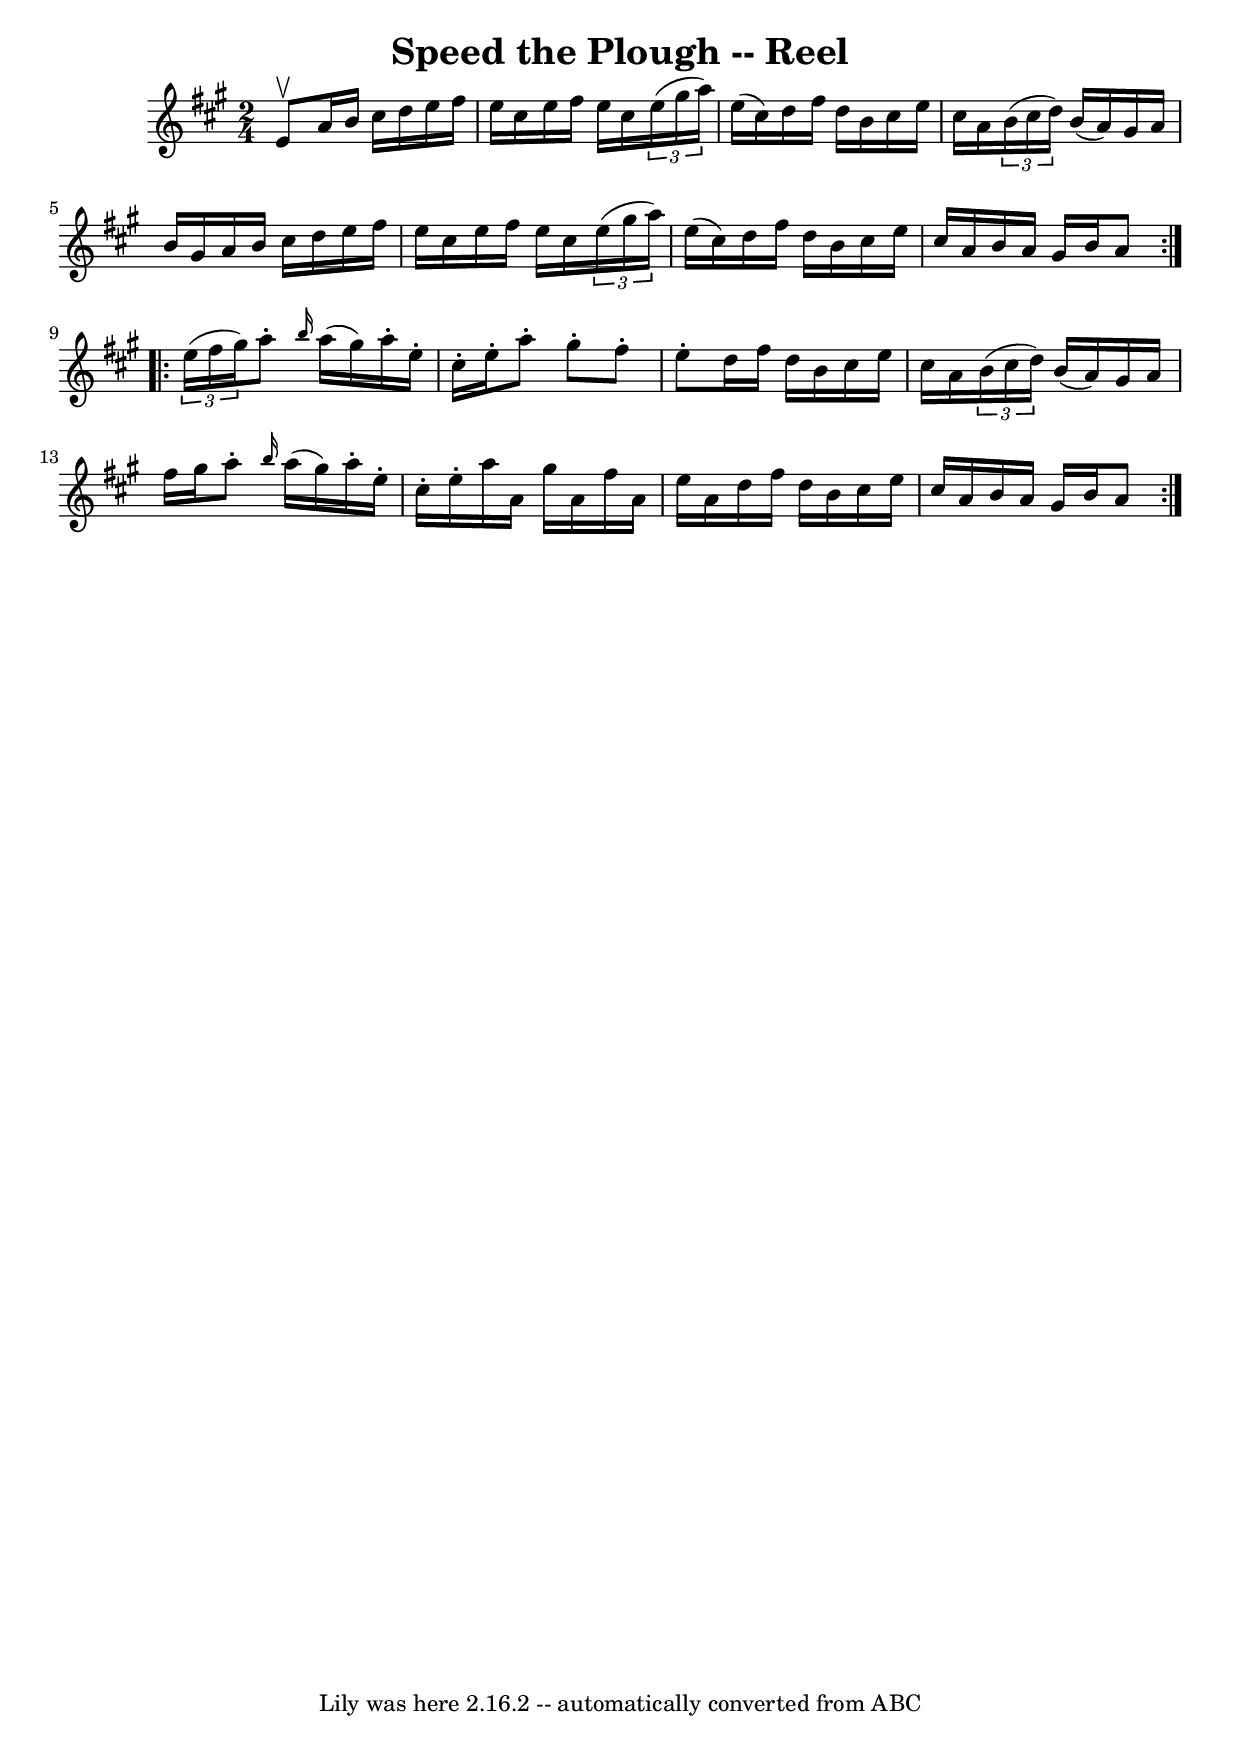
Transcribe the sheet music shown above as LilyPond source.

\version "2.7.40"
\include "Mammoth.ily"
\header {
	%% book = "Ryan's Mammoth Collection"
	crossRefNumber = "1"
	footnotes = "\\\\161"
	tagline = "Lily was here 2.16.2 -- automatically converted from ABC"
	title = "Speed the Plough -- Reel"
}
voicedefault =  {


\repeat volta 2 {
\time 2/4 \key a \major e'8^\upbow |
 a'16 b'16 cis''16    
d''16 e''16 fis''16 e''16 cis''16    |
 e''16 fis''16    
e''16 cis''16    \times 2/3 { e''16 (gis''16 a''16) } e''16 (
cis''16)   |
 d''16 fis''16 d''16 b'16 cis''16 e''16  
 cis''16 a'16    |
   \times 2/3 { b'16 (cis''16 d''16) }  
 b'16 (a'16) gis'16 a'16 b'16 gis'16    |
 a'16    
b'16 cis''16 d''16 e''16 fis''16 e''16 cis''16    |
   
e''16 fis''16 e''16 cis''16    \times 2/3 { e''16 (gis''16    
a''16) } e''16 (cis''16)   |
 d''16 fis''16 d''16    
b'16 cis''16 e''16 cis''16 a'16    |
 b'16 a'16    
gis'16 b'16 a'8  } \repeat volta 2 {     \times 2/3 { e''16 (fis''16 
 gis''16) } |
 a''8 -. \grace { b''16  } a''16 (gis''16  
-) a''16 -. e''16 -. cis''16 -. e''16 -.   |
 a''8 -. gis''8 
-. fis''8 -. e''8 -.   |
 d''16 fis''16 d''16 b'16    
cis''16 e''16 cis''16 a'16    |
   \times 2/3 { b'16 (
cis''16 d''16) } b'16 (a'16) gis'16 a'16 fis''16    
gis''16    |
 a''8 -. \grace { b''16  } a''16 (gis''16)   
a''16 -. e''16 -. cis''16 -. e''16 -.   |
 a''16 a'16    
gis''16 a'16 fis''16 a'16 e''16 a'16    |
 d''16    
fis''16 d''16 b'16 cis''16 e''16 cis''16 a'16    |
   
b'16 a'16 gis'16 b'16 a'8  }   
}

\score{
    <<

	\context Staff="default"
	{
	    \voicedefault 
	}

    >>
	\layout {
	}
	\midi {}
}
